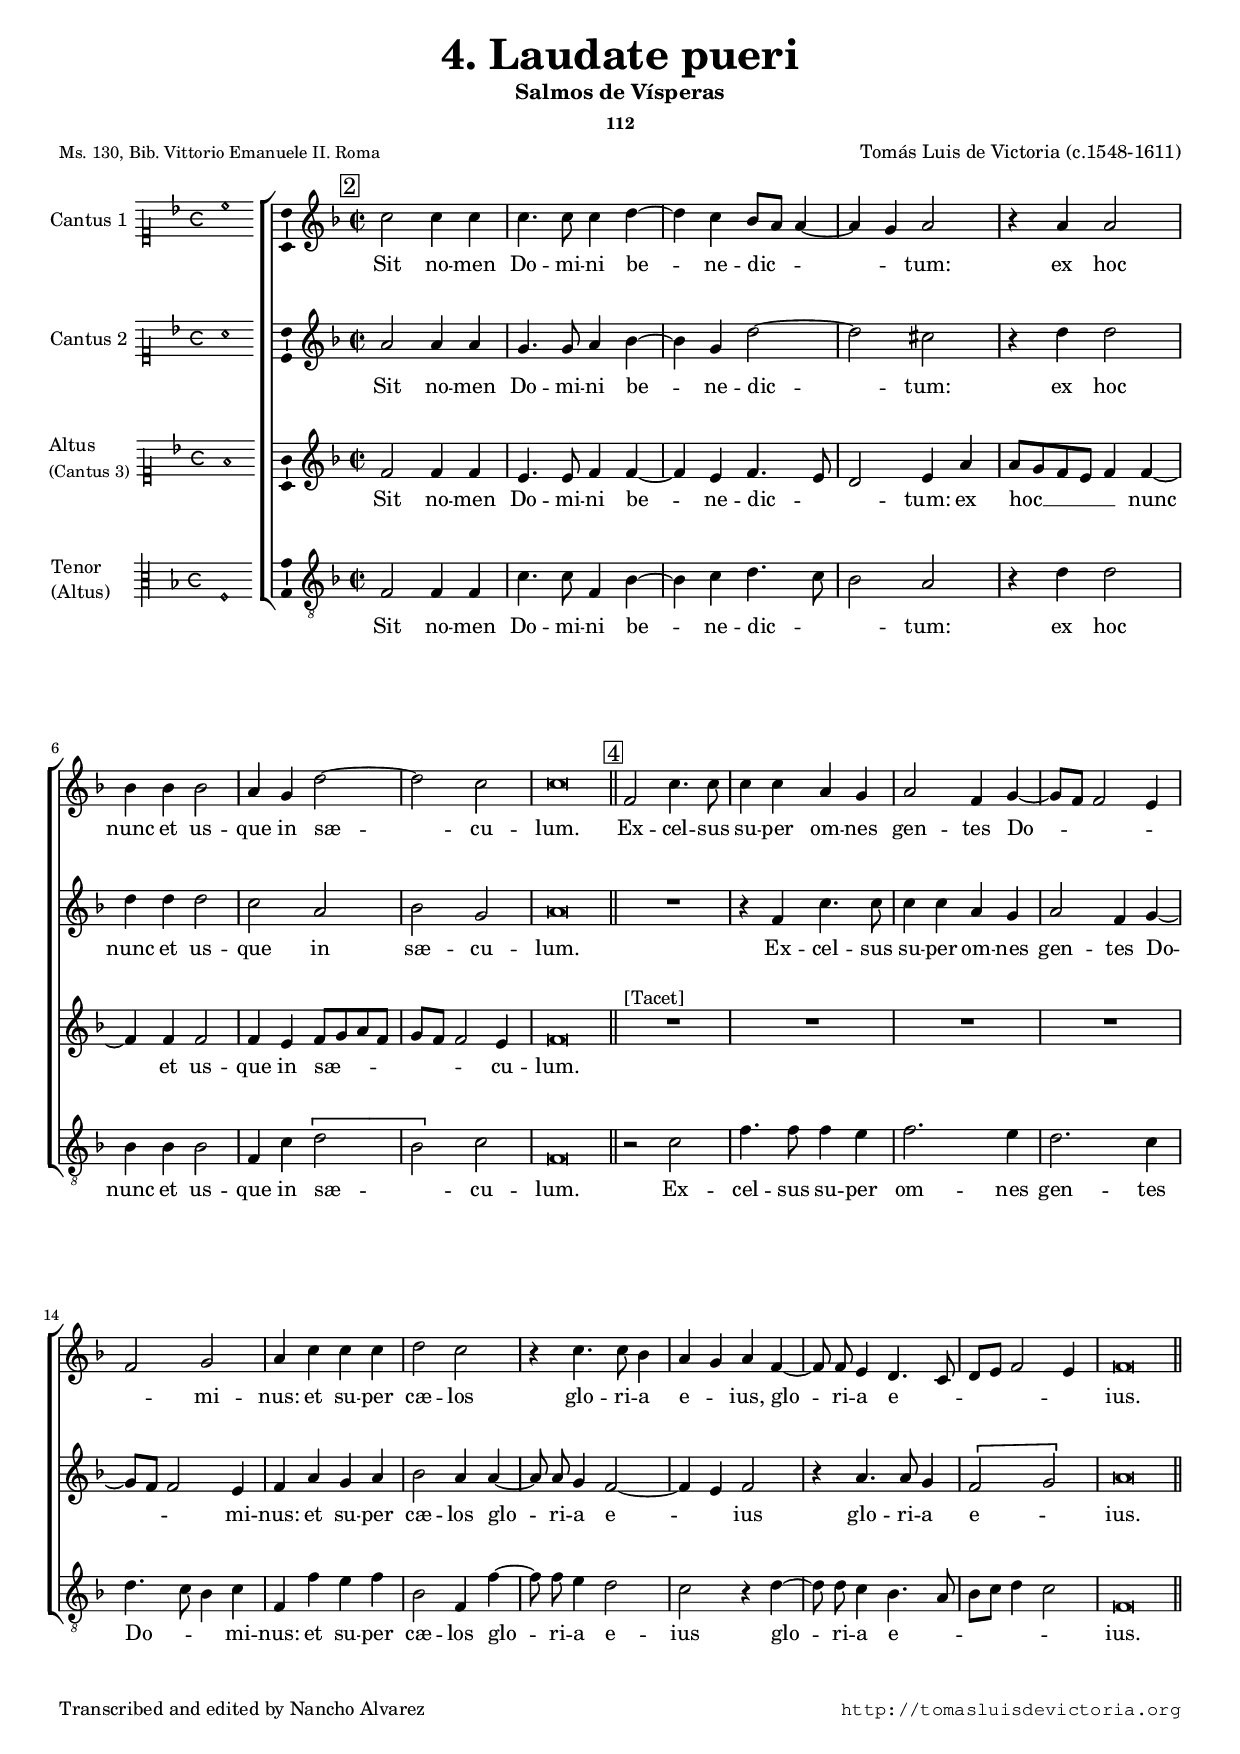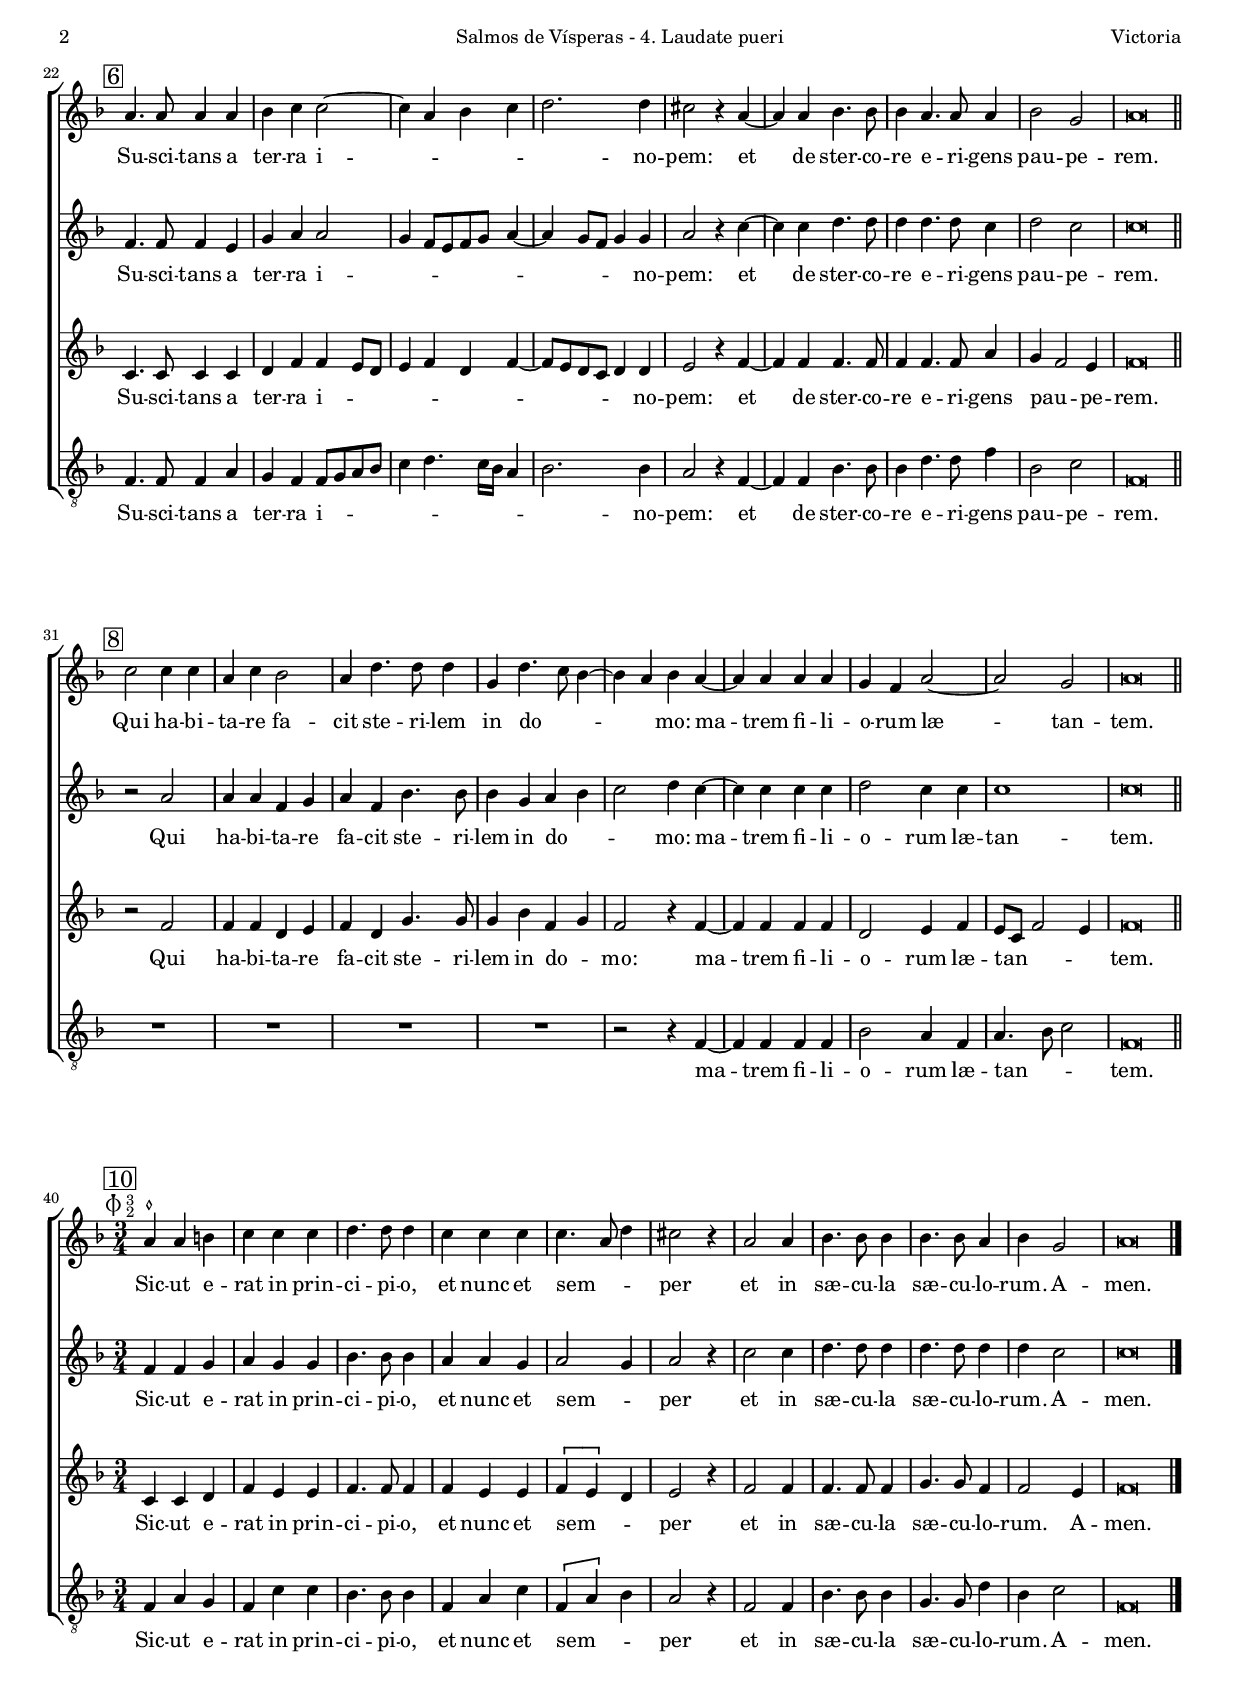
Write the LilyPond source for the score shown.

\version "2.18.0"

#(set-default-paper-size "a4")
#(set-global-staff-size 16.4)
#(ly:set-option 'point-and-click #f)
%mobile -s15.5 -i3.4

italicas=\override LyricText.font-shape = #'italic
rectas=\override LyricText.font-shape = #'upright
ss=\once \set suggestAccidentals = ##t
incipitwidth = 20
mtempo={\tempo 4 = 100}
mtempob={\tempo 4 = 50}
mt=#(define-music-function (parser location offset) (number?) ; move lyric text
      #{ \once \override LyricText.X-offset = -$offset #})

htitle="Salmos de Vísperas - 4. Laudate pueri"
hcomposer="Victoria"

\header {
	title=\markup{\fontsize #3 "4. Laudate pueri"}
	subtitle="Salmos de Vísperas"
	subsubtitle=\markup{"112" \vspace #1 }
	composer="Tomás Luis de Victoria (c.1548-1611)"
        pdfauthor=\composer
	%opus="(-)"
	% sexti toni
	poet=\markup{\smaller "Ms. 130, Bib. Vittorio Emanuele II. Roma"}
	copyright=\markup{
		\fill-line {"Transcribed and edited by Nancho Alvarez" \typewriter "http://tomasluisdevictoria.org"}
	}
%	tagline=""
}


global={
  \override Score.TimeSignature.break-visibility = #'#(#f #t #t)
 \key f \major \time 2/2  \skip 1*9 \bar "||"
		\skip 1*12 \bar "||"
		\pageBreak
		\skip 1*9 \bar "||"
		\break 
		\skip 1*9 \bar "||"
		\time 3/4 \skip 1*3/4*11 \bar "|."
}

cantus={
	\mark \markup{\box{"2"}}
	c''2 c''4 c'' |
	c''4. c''8 c''4 d'' ~ |
	d'' c'' bes'8 a' a'4 ~ |
	a' g' a'2 |
%5
	r4 a' a'2 |
	bes'4 bes' bes'2 |
	a'4 g' d''2 ~ |
	d'' c'' |
	c''\breve*1/2 |
%10
	\mark \markup{\box{"4"}}
	f'2 c''4. c''8 |
	c''4 c'' a' g' |
	a'2 f'4 g' ~ |
	g'8 f' f'2 e'4 |
	f'2 g' |
%15
	a'4 c'' c'' c'' |
	d''2 c'' |
	r4 c''4. c''8 bes'4 |
	a' g' a' f' ~ |
	\set Staff.autoBeaming = ##f
	f'8 f' e'4 d'4. c'8 |
	\set Staff.autoBeaming = ##t
%20
	d' e' f'2 e'4 |
	f'\breve*1/2 |
	\mark \markup{\box{"6"}}
	a'4. a'8 a'4 a' |
	bes' c'' c''2 ~ |
	c''4 a' bes' c'' |
%25
	d''2. d''4 |
	cis''2 r4 a' ~ |
	a' a' bes'4. bes'8 |
	bes'4 a'4. a'8 a'4 |
	bes'2 g' |
%30
	a'\breve*1/2 |
	\mark \markup{\box{"8"}}
	c''2 c''4 c'' |
	a' c'' bes'2 |
	a'4 d''4. d''8 d''4 |
	g' d''4. c''8 bes'4 ~ |
%35
	bes' a' bes' a' ~ |
	a' a' a' a' |
	g' f' a'2 ~ |
	a' g' |
	a'\breve*1/2 |
%40
	\mark \markup{\box{"10"}}
	\once \override TextScript.X-offset = #-4.5
	s4*0^\markup{\musicglyph #"timesig.mensural34" \smaller \smaller \column{"3" \raise #1 "2" } \hspace #.8 \larger \larger \musicglyph #"noteheads.s1mensural"}
	a'4 a' b' |
	c'' c'' c'' |
	d''4. d''8 d''4 |
	c'' c'' c'' |
	c''4. a'8 d''4 |
%45
	cis''2 r4 |
	a'2 a'4 |
	bes'4. bes'8 bes'4 |
	bes'4. bes'8 a'4 |
	bes' g'2 |
%50
	a'\breve*3/8
}

altus={
	a'2 a'4 a' |
	g'4. g'8 a'4 bes' ~ |
	bes' g' d''2 ~ |
	d'' cis'' |
%5
	r4 d'' d''2 |
	d''4 d'' d''2 |
	c''2 a' 
	bes' g' |
	a'\breve*1/2 
%10
	R1*4/4 |
	r4 f' c''4. c''8 |
	c''4 c'' a' g' |
	a'2 f'4 g' ~ |
	g'8 f' f'2 e'4 |
%15
	f' a' g' a' |
	bes'2 a'4 a' ~ |
	\set Staff.autoBeaming = ##f
	a'8 a' g'4 f'2 ~ |
	\set Staff.autoBeaming = ##t
	f'4 e' f'2 |
	r4 a'4. a'8 g'4 |
%20
	\[f'2 g'\] |
	a'\breve*1/2 |
	f'4. f'8 f'4 e' |
	g' a' a'2 |
	g'4  f'8[ e' f' g'] a'4 ~ |
%25
	a' g'8 f' g'4 g' |
	a'2 r4 c'' ~ |
	c'' c'' d''4. d''8 |
	d''4 d''4. d''8 c''4 |
	d''2 c'' |
%30
	c''\breve*1/2 |
	r2 a' |
	a'4 a' f' g' |
	a' f' bes'4. bes'8 |
	bes'4 g' a' bes' |
%35
	c''2 d''4 c'' ~ |
	c'' c'' c'' c'' |
	d''2 c''4 c'' |
	c''1 |
	c''\breve*1/2 |
%40
	f'4 f' g' |
	a' g' g' |
	bes'4. bes'8 bes'4 |
	a' a' g' |
	a'2 g'4 |
%45
	a'2 r4 |
	c''2 c''4 |
	d''4. d''8 d''4 |
	d''4. d''8 d''4 |
	d'' c''2 |
%50
	c''\breve*3/8
}

tenor={
	f'2 f'4 f' |
	e'4. e'8 f'4 f' ~ |
	f' e' f'4. e'8 |
	d'2 e'4 a' |
%5
	a'8 g' f' e' f'4 f' ~ |
	f' f' f'2 |
	f'4 e' f'8 g' a' f' |
	g' f' f'2 e'4 |
	f'\breve*1/2 |
%10
	s4*0^\markup{"[Tacet]"}
	R1*4/4 |
	R1*4/4 |
	R1*4/4 |
	R1*4/4 |
	R1*4/4 |
%15
	R1*4/4 |
	R1*4/4 |
	R1*4/4 |
	R1*4/4 |
	R1*4/4 |
%20
	R1*4/4 |
	R1*4/4 |
	c'4. c'8 c'4 c' |
	d' f' f' e'8 d' |
	e'4 f' d' f' ~ |
%25
	f'8 e' d' c' d'4 d' |
	e'2 r4 f' ~ |
	f' f' f'4. f'8 |
	f'4 f'4. f'8 a'4 |
	g' f'2 e'4 |
%30
	f'\breve*1/2 |
	r2 f' |
	f'4 f' d' e' |
	f' d' g'4. g'8 |
	g'4 bes' f' g' |
%35
	f'2 r4 f' ~ |
	f' f' f' f' |
	d'2 e'4 f' |
	e'8 c' f'2 e'4 |
	f'\breve*1/2 |
%40
	c'4 c' d' |
	f' e' e' |
	f'4. f'8 f'4 |
	f' e' e' |
	\[f' e'\] d' |
%45
	e'2 r4 |
	f'2 f'4 |
	f'4. f'8 f'4 |
	g'4. g'8 f'4 |
	f'2 e'4 |
%50
	f'\breve*3/8
}

bassus={
	f2 f4 f |
	c'4. c'8 f4 bes ~ |
	bes c' d'4. c'8 |
	bes2 a |
%5
	r4 d' d'2 |
	bes4 bes bes2 |
	f4 c' \[d'2 |
	bes\] c' |
	f\breve*1/2 |
%10
	r2 c' |
	f'4. f'8 f'4 e' |
	f'2. e'4 |
	d'2. c'4 |
	d'4. c'8 bes4 c' |
%15
	f f' e' f' |
	bes2 f4 f' ~ |
	\set Staff.autoBeaming = ##f
	f'8 f' e'4 d'2 |
	c' r4 d' ~ |
	d'8 d' c'4 bes4. a8 |
	\set Staff.autoBeaming = ##t
%20
	bes c' d'4 c'2 |
	f\breve*1/2 |
	f4. f8 f4 a |
	g f f8 g a bes |
	c'4 d'4. c'16 bes a4 |
%25
	bes2. bes4 |
	a2 r4 f ~ |
	f f bes4. bes8 |
	bes4 d'4. d'8 f'4 |
	bes2 c' |
%30
	f\breve*1/2 |
	R1*4/4 |
	R1*4/4 |
	R1*4/4 |
	R1*4/4 |
%35
	r2 r4 f ~ |
	f f f f |
	bes2 a4 f |
	a4. bes8 c'2 |
	f\breve*1/2 |
%40
	f4 a g |
	f c' c' |
	bes4. bes8 bes4 |
	f a c' |
	\[f a\] bes |
%45
	a2 r4 |
	f2 f4 |
	bes4. bes8 bes4 |
	g4. g8 d'4 |
	bes c'2 |
%50
	f\breve*3/8
}

textocantus=\lyricmode{
Sit no -- men Do -- mi -- ni be -- _ ne -- dic -- _ _ _ _ tum:
ex hoc nunc et us -- que in sæ -- _ cu -- lum.
Ex -- cel -- sus su -- per om -- nes gen -- tes Do -- _ _ _ _ _ mi -- nus:
et su -- per cæ -- los glo -- ri -- a e -- _ ius, glo -- _ ri -- a e -- _ _ _ _ _ ius.
Su -- sci -- tans a ter -- ra i -- _ _ _ _ _ no -- pem:
et _ de ster -- co -- re e -- ri -- gens pau -- pe -- rem.
Qui ha -- bi -- ta -- re fa -- cit ste -- ri -- lem in do -- _ _ _ _ mo:
ma -- _ trem fi -- li -- o -- rum læ -- _ tan -- tem.
Sic -- ut e -- rat in prin -- ci -- pi -- o,
et nunc et sem -- _ _ per 
et in sæ -- cu -- la sæ -- cu -- lo -- rum.
A -- men.
}

textoaltus=\lyricmode{
Sit no -- men Do -- mi -- ni be -- _ ne -- dic -- _ tum:
ex hoc nunc et us -- que in sæ -- cu -- lum.
Ex -- cel -- sus su -- per om -- nes gen -- tes Do -- _ _ _ mi -- nus:
et su -- per cæ -- los glo -- _ ri -- a e -- _ _ ius glo -- ri -- a e -- _ ius.
Su -- sci -- tans a ter -- ra i -- _ _ _ _ _ _ _ _ _ _ no -- pem:
et _ de ster -- co -- re e -- ri -- gens pau -- pe -- rem.
Qui ha -- bi -- ta -- re fa -- cit ste -- ri -- lem in do -- _ _ mo:
ma -- _ trem fi -- li -- o -- rum læ -- tan -- tem.
Sic -- ut e -- rat in prin -- ci -- pi -- o,
et nunc et sem -- _ per 
et in sæ -- cu -- la sæ -- cu -- lo -- rum.
A -- men.
}

textotenor=\lyricmode{
Sit no -- men Do -- mi -- ni be -- _ ne -- dic -- _ _ tum:
ex hoc __ _ _ _ _ \mt #1.5 nunc _ et us -- que in sæ -- _ _ _ _ _ _ cu -- lum.
Su -- sci -- tans a ter -- ra i -- _ _ _ _ _ _ _ _ _ _ _ no -- pem:
et _ de ster -- co -- re e -- ri -- gens pau -- _ pe -- rem.
Qui ha -- bi -- ta -- re fa -- cit ste -- ri -- lem in do -- _ mo:
ma -- _ trem fi -- li -- o -- rum læ -- tan -- _ _ _ tem.
Sic -- ut e -- rat in prin -- ci -- pi -- o,
et nunc et sem -- _ _ per 
et in sæ -- cu -- la sæ -- cu -- lo -- rum.
A -- men.
}

textobassus=\lyricmode{
Sit no -- men Do -- mi -- ni be -- _ ne -- dic -- _ _ tum:
ex hoc nunc et us -- que in sæ -- _ cu -- lum.
Ex -- cel -- sus su -- per om -- nes gen -- tes Do -- _ _ mi -- nus:
et su -- per cæ -- los glo -- _ ri -- a e -- ius glo -- _ ri -- a e -- _ _ _ _ _ ius.
Su -- sci -- tans a ter -- ra i -- _ _ _ _ _ _ _ _ _ no -- pem:
et _ de ster -- co -- re e -- ri -- gens pau -- pe -- rem.
ma -- _ trem fi -- li -- o -- rum læ -- tan -- _ _ tem.
Sic -- ut e -- rat in prin -- ci -- pi -- o,
et nunc et sem -- _ _ per 
et in sæ -- cu -- la sæ -- cu -- lo -- rum.
A -- men.
}


incipitcantus=\markup{
	\score{
		{ 
		\set Staff.instrumentName="Cantus 1 "
		\override NoteHead.style = #'neomensural
		\override Staff.TimeSignature.style = #'neomensural
		\cadenzaOn 
		\clef "petrucci-c1"
		\key f \major
		\time 4/4
                c''1
		} 

	\layout { line-width=\incipitwidth indent = 0 }
	}
}

incipitaltus=\markup{
	\score{
		{ 
		\set Staff.instrumentName="Cantus 2 "
		\override NoteHead.style = #'neomensural 
		\override Staff.TimeSignature.style = #'neomensural
		\cadenzaOn 
		\clef "petrucci-c1"
		\key f \major
		\time 4/4
                a'1
		} 
	\layout { line-width=\incipitwidth indent = 0 }
	}
}


incipittenor=\markup{
	\score{
		{ 
		\set Staff.instrumentName=\markup{\column{"Altus  " \smaller "(Cantus 3) "}}
		\override NoteHead.style = #'neomensural 
		\override Staff.TimeSignature.style = #'neomensural
		\cadenzaOn 
		\clef "petrucci-c1"
		\key f \major
		\time 4/4
                f'1
		} 
	\layout { line-width=\incipitwidth indent=0 }
	}
}

incipitbassus=\markup{
	\score{
		{ 
		\set Staff.instrumentName=\markup{\column{"Tenor   " "(Altus)    "}}
		\override NoteHead.style = #'neomensural
		\override Staff.TimeSignature.style = #'neomensural
		\cadenzaOn 
		\clef "petrucci-c3"
		\key f \major
		\time 4/4
                f1
		} 
	\layout { line-width=\incipitwidth indent = 0 }
	}
}

%\layout {
%       \context {\Voice
%               \remove Ligature_bracket_engraver
%               \consists Mensural_ligature_engraver
%       }
%       line-width=\incipitwidth
%       indent = 0
%}


\score {\transpose c' c'{
\new ChoirStaff<<

	\new Staff <<\global
	\new Voice="v1" {
		\set Staff.instrumentName=\incipitcantus
		\clef "treble"
		\cantus }
	\new Lyrics \lyricsto "v1" {\textocantus }
	>>

	\new Staff <<\global
	\new Voice="v2" {
		\set Staff.instrumentName=\incipitaltus
		\clef "treble"
		\altus }
	\new Lyrics \lyricsto "v2" {\textoaltus }
	>>
	
	\new Staff <<\global
	\new Voice="v3" {
		\set Staff.instrumentName=\incipittenor
		\clef "treble"
		\tenor }
	\new Lyrics \lyricsto "v3" {\textotenor }
	>>

	\new Staff <<\global
	\new Voice="v4" {
		\set Staff.instrumentName=\incipitbassus
		\clef "G_8"
		\bassus }
	\new Lyrics \lyricsto "v4" {\textobassus }
	>>
	
>>

	} % transpose

\layout{ 
	indent = 3.6\cm
	\context {\Lyrics 
		\override VerticalAxisGroup.staff-affinity = #UP
		\override VerticalAxisGroup.nonstaff-relatedstaff-spacing =
			#'((basic-distance . 0) (minimum-distance . 0) (padding . 1))
		\override LyricText.font-size = #1.2
		\override LyricHyphen.minimum-distance = #0.5
	}
	\context {\Score 
		tempoHideNote = ##t
		\override BarNumber.padding = #2 
	}
	\context {\Voice 
		melismaBusyProperties = #'()
		%autoBeaming = ##f
	}
	\context {\Staff 
                \RemoveEmptyStaves %notablet
                %\override VerticalAxisGroup.remove-first = ##t
		\override VerticalAxisGroup.staff-staff-spacing =
			#'((basic-distance . 11.5) (minimum-distance . 0) (padding . 1))
		\consists Ambitus_engraver 
		\override LigatureBracket.padding = #1
	}
}

%\midi { \mtempo }

}

\paper{
	evenHeaderMarkup=\markup  \fill-line { \fromproperty #'page:page-number-string \htitle \hcomposer }
	oddHeaderMarkup= \markup  \fill-line { \on-the-fly #not-first-page \hcomposer \on-the-fly #not-first-page \htitle \on-the-fly #not-first-page \fromproperty #'page:page-number-string }
	%system-count=20
	%page-count = 8
	ragged-last-bottom = ##f
	indent=3.7\cm
	system-system-spacing =
	#'((basic-distance . 20) (minimum-distance . 0) (padding . 5))
	top-system-spacing = % header
	#'((basic-distance . 8) (minimum-distance . 0) (padding . 0))
	last-bottom-spacing = % footer
	#'((basic-distance . 12) (minimum-distance . 0) (padding . 0))
	markup-system-spacing.padding = #1.5
}
